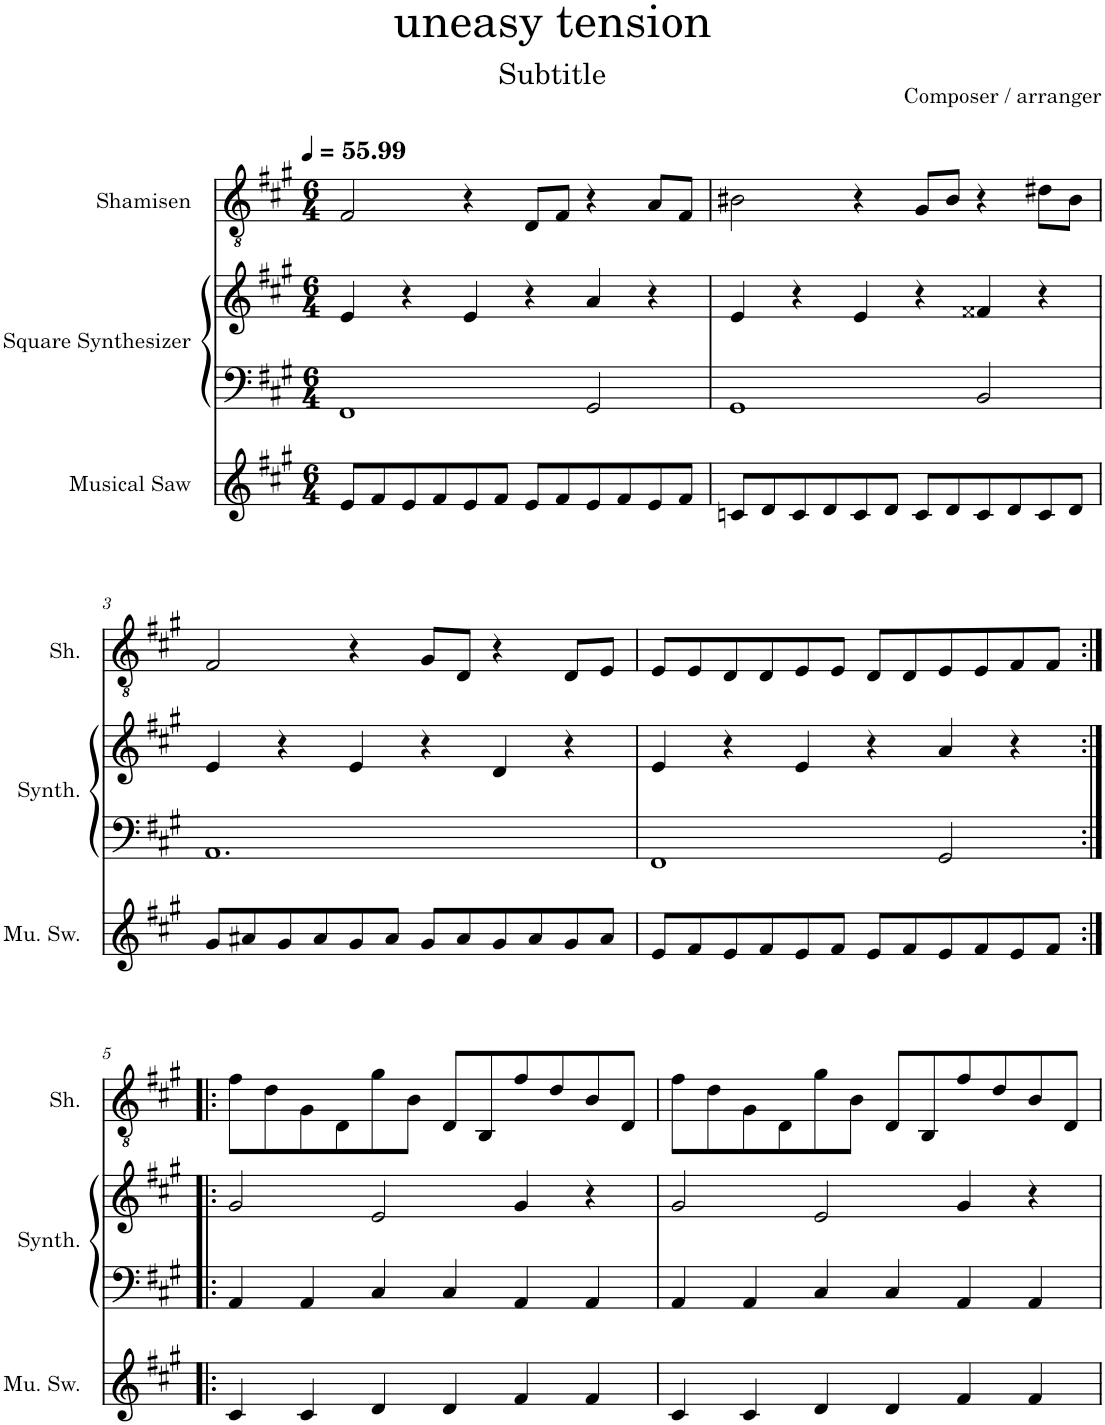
**kern	**kern	**kern	**kern
*part3	*part2	*part2	*part1
*staff4	*staff3	*staff2	*staff1
*I"Musical Saw	*I"Square Synthesizer	*	*I"Shamisen
*I'Mu. Sw.	*I'Synth.	*	*I'Sh.
*clefG2	*clefF4	*clefG2	*clefGv2
*k[f#c#g#]	*k[f#c#g#]	*k[f#c#g#]	*k[f#c#g#]
*M6/4	*M6/4	*M6/4	*M6/4
*MM56	*MM56	*MM56	*MM56
=1	=1	=1	=1
8e/L	1FF#	4e/	2F#/
8f#/	.	.	.
8e/	.	4r	.
8f#/	.	.	.
8e/	.	4e/	4r
8f#/J	.	.	.
8e/L	.	4r	8D/L
8f#/	.	.	8F#/J
8e/	2GG#/	4a/	4r
8f#/	.	.	.
8e/	.	4r	8A/L
8f#/J	.	.	8F#/J
=2	=2	=2	=2
8cn/L	1GG#	4e/	2B#X\
8d/	.	.	.
8c/	.	4r	.
8d/	.	.	.
8c/	.	4e/	4r
8d/J	.	.	.
8c/L	.	4r	8G#/L
8d/	.	.	8B#/J
8c/	2BB/	4f##X/	4r
8d/	.	.	.
8c/	.	4r	8d#X\L
8d/J	.	.	8B#\J
!!LO:LB:g=z
=3	=3	=3	=3
8g#/L	1.AA	4e/	2F#/
8a#X/	.	.	.
8g#/	.	4r	.
8a#/	.	.	.
8g#/	.	4e/	4r
8a#/J	.	.	.
8g#/L	.	4r	8G#/L
8a#/	.	.	8D/J
8g#/	.	4d/	4r
8a#/	.	.	.
8g#/	.	4r	8D/L
8a#/J	.	.	8E/J
=4	=4	=4	=4
8e/L	1FF#	4e/	8E/L
8f#/	.	.	8E/
8e/	.	4r	8D/
8f#/	.	.	8D/
8e/	.	4e/	8E/
8f#/J	.	.	8E/J
8e/L	.	4r	8D/L
8f#/	.	.	8D/
8e/	2GG#/	4a/	8E/
8f#/	.	.	8E/
8e/	.	4r	8F#/
8f#/J	.	.	8F#/J
!!LO:LB:g=z
=5:|!|:	=5:|!|:	=5:|!|:	=5:|!|:
4c#/	4AA/	2g#/	8f#\L
.	.	.	8d\
4c#/	4AA/	.	8G#\
.	.	.	8D\
4d/	4C#/	2e/	8g#\
.	.	.	8B\J
4d/	4C#/	.	8D/L
.	.	.	8BB/
4f#/	4AA/	4g#/	8f#/
.	.	.	8d/
4f#/	4AA/	4r	8B/
.	.	.	8D/J
=6	=6	=6	=6
4c#/	4AA/	2g#/	8f#\L
.	.	.	8d\
4c#/	4AA/	.	8G#\
.	.	.	8D\
4d/	4C#/	2e/	8g#\
.	.	.	8B\J
4d/	4C#/	.	8D/L
.	.	.	8BB/
4f#/	4AA/	4g#/	8f#/
.	.	.	8d/
4f#/	4AA/	4r	8B/
.	.	.	8D/J
=	=	=	=
*-	*-	*-	*-
